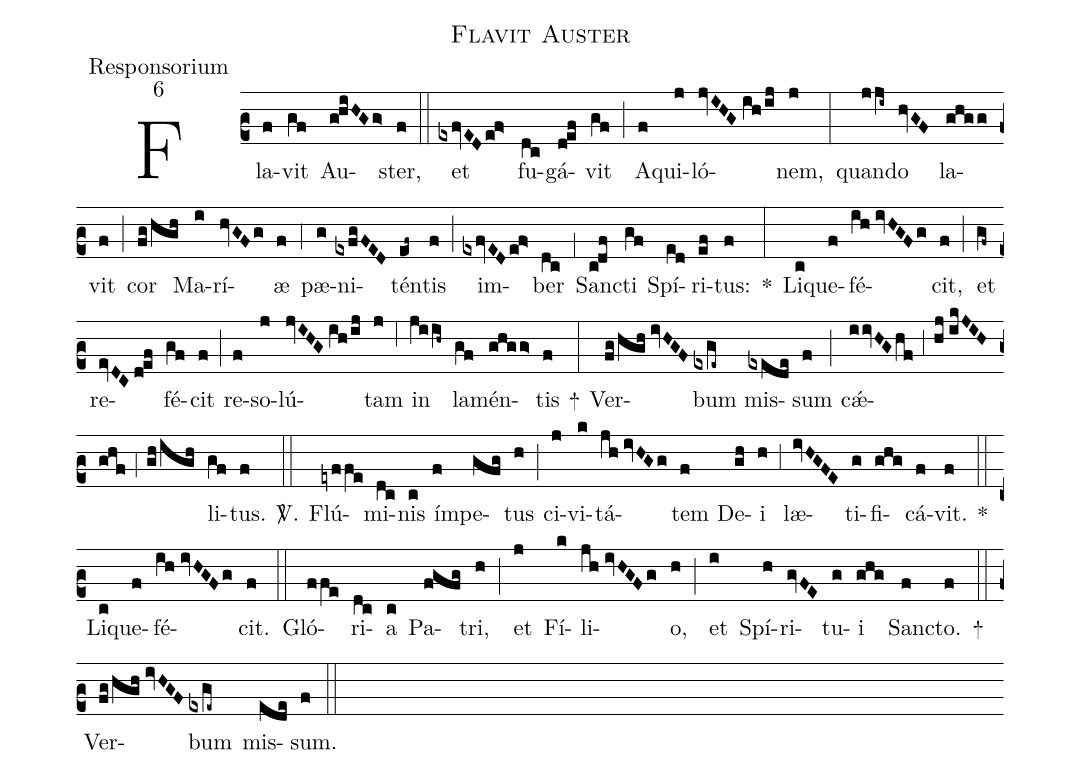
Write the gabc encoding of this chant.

name:Flavit Auster;
office-part:Responsorium;
mode:6;
%%
(c2) Fla(f)vit(gf) Au(g!hiHGg>)ster,(f) (::) et(exfvED/ef>) fu(dc)gá(d!ef)vit(gf) (;) A(f)qui(j)ló(jvIHG//ih/ij)nem,(j) (:) quan(jji~)do(hvGF) la(ghgg)vit(f) (;) cor(fg/hgh) Ma(i)rí(hvGFg)æ(f) (;4) pæ(g)ni(exfgFED)tén(ef~)tis(f) (;) im(exfvED/ef>)ber(dc) (;1) San(c!df)cti(gf) Spí(ed)ri(ef)tus:(f) *(:) Li(c)que(f)fé(ih//ivHGFg)cit,(f) (;) et(gf~) re(evDC//d!ef)fé(gf)cit(f) (;) re(f)so(j)lú(jvIHG//ih/ij)tam(j) (;6) in(jiih~) la(gf)mén(ghgg>)tis(f) +(:) Ver(fg/hgh//ivHGF)bum(exge~) mis(exede)sum(f) (;) c<sp>'ae</sp>(iivHG/hf;3hj//ikJIH//ghf;4gh/igh)li(gf)tus.(f) <sp>V/</sp>.(::) Flú(eyffe)mi(dc)nis(c) ím(f)pe(gfg)tus(h) (;) ci(j)vi(k)tá(jh//ivHGg)tem(f) De(gh)i(h) (;3) læ(ivHGFE)ti(g)fi(ghg)cá(f)vit.(f) *(::) Li(c)que(f)fé(ih//ivHGFg)cit.(f) (::) Gló(ffe)ri(dc)a(c) Pa(fgfg)tri,(h) (;) et(j) Fí(k)li(jh//ivHGFg)o,(h) (;) et(i) Spí(h)ri(gvFE)tu(g)i(ghg) San(f)cto.(f) +(::) Ver(fg/hgh//ivHGF)bum(exge~) mis(ede)sum.(f) (::)
